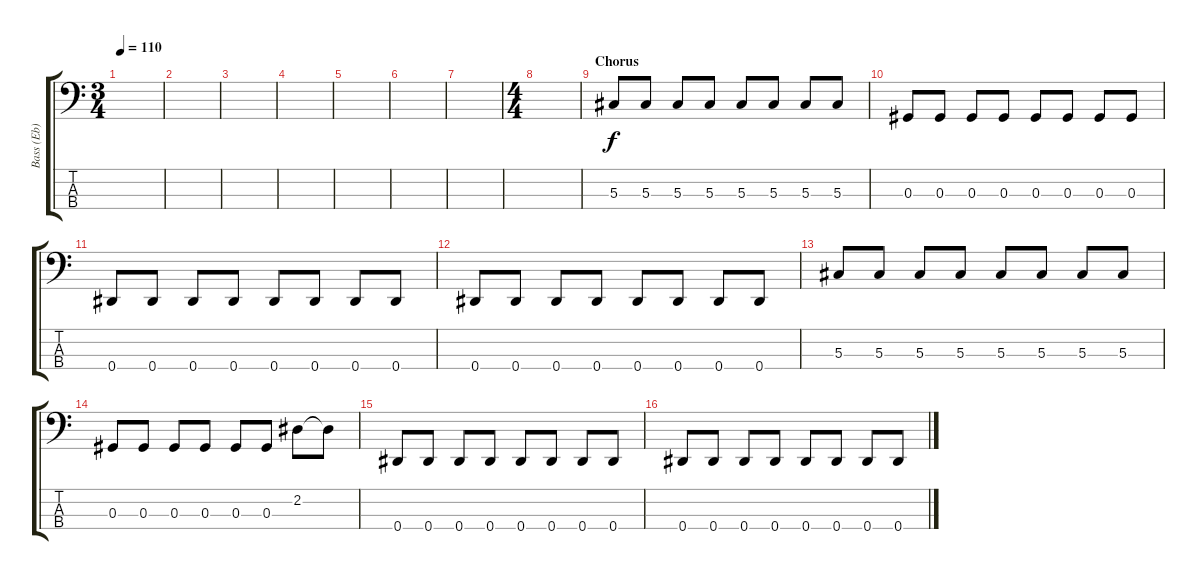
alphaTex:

\track ("Bass (Eb)" "Bass (Eb)") {instrument electricbassfinger}
\staff {score tabs}
\tuning (Gb2 Db2 Ab1 Eb1) {hide}
\ts (3 4)
\tempo 110
\clef f4
\ks c
|
|
|
|
|
|
|
\ts (4 4)
|
\section ("" "Chorus")
5.3.8 5.3.8 5.3.8 5.3.8 5.3.8 5.3.8 5.3.8 5.3.8 |
0.3.8 0.3.8 0.3.8 0.3.8 0.3.8 0.3.8 0.3.8 0.3.8 |
0.4.8 0.4.8 0.4.8 0.4.8 0.4.8 0.4.8 0.4.8 0.4.8 |
0.4.8 0.4.8 0.4.8 0.4.8 0.4.8 0.4.8 0.4.8 0.4.8 |
5.3.8 5.3.8 5.3.8 5.3.8 5.3.8 5.3.8 5.3.8 5.3.8 |
0.3.8 0.3.8 0.3.8 0.3.8 0.3.8 0.3.8 2.2.8 2.2{t}.8 |
0.4.8 0.4.8 0.4.8 0.4.8 0.4.8 0.4.8 0.4.8 0.4.8 |
0.4.8 0.4.8 0.4.8 0.4.8 0.4.8 0.4.8 0.4.8 0.4.8
